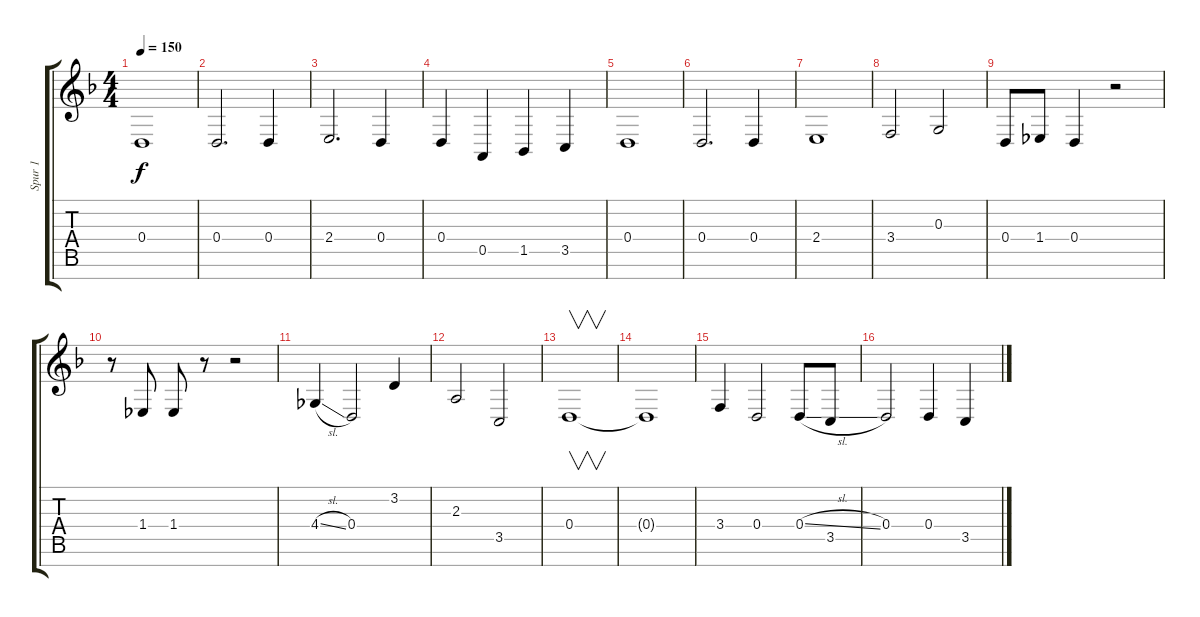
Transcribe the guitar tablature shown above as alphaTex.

\track ("Spur 1" "Spur 1") {instrument cello}
\staff {score tabs}
\tuning (E4 B3 G3 D3 A2 E2 B1) {hide}
\ts (4 4)
\tempo 150
\clef g2
\ks f
0.4.1{dy f} |
0.4.2{d} 0.4.4 |
2.4.2{d} 0.4.4 |
0.4.4 0.5.4 1.5.4 3.5.4 |
0.4.1 |
0.4.2{d} 0.4.4 |
2.4.1 |
3.4.2 0.3.2 |
0.4.8 1.4.8 0.4.4 r.2 |
r.8 1.4.8 1.4.8 r.8 r.2 |
4.4{sl}.4 0.4.2 3.2.4 |
2.3.2 3.5.2 |
0.4.1{v} |
0.4{t}.1 |
3.4.4 0.4.2 0.4{sl}.8 3.5.8 |
0.4.2 0.4.4 3.5.4
